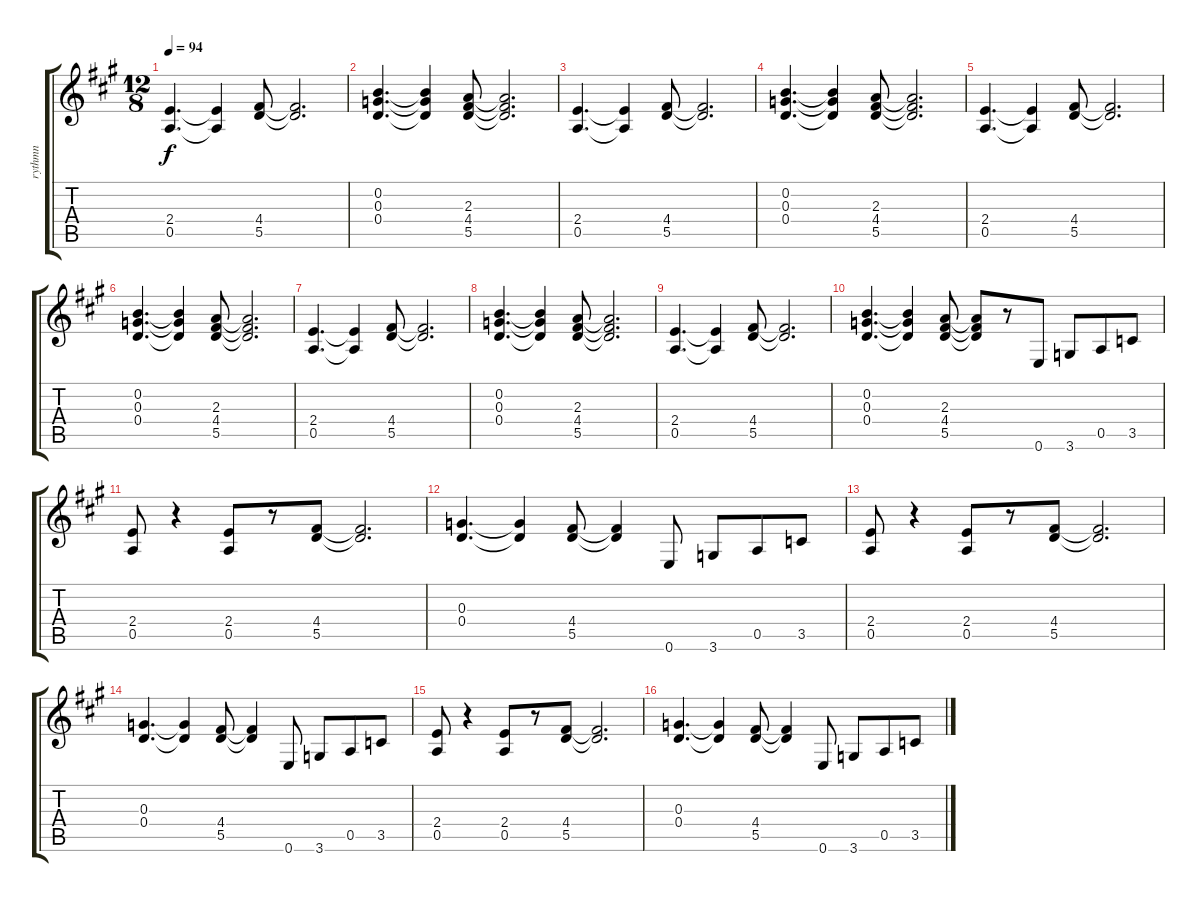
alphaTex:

\track ("rythmn" "rythmn") {instrument overdrivenguitar}
\staff {score tabs}
\tuning (E4 B3 G3 D3 A2 E2) {hide}
\ts (12 8)
\tempo 94
\clef g2
\ks a
(2.4 0.5).4{d dy f} (2.4{t} 0.5{t}).4 (4.4 5.5).8 (4.4{t} 5.5{t}).2{d} |
(0.2 0.3 0.4).4{d} (0.2{t} 0.3{t} 0.4{t}).4 (2.3 4.4 5.5).8 (2.3{t} 4.4{t} 5.5{t}).2{d} |
(2.4 0.5).4{d} (2.4{t} 0.5{t}).4 (4.4 5.5).8 (4.4{t} 5.5{t}).2{d} |
(0.2 0.3 0.4).4{d} (0.2{t} 0.3{t} 0.4{t}).4 (2.3 4.4 5.5).8 (2.3{t} 4.4{t} 5.5{t}).2{d} |
(2.4 0.5).4{d} (2.4{t} 0.5{t}).4 (4.4 5.5).8 (4.4{t} 5.5{t}).2{d} |
(0.2 0.3 0.4).4{d} (0.2{t} 0.3{t} 0.4{t}).4 (2.3 4.4 5.5).8 (2.3{t} 4.4{t} 5.5{t}).2{d} |
(2.4 0.5).4{d} (2.4{t} 0.5{t}).4 (4.4 5.5).8 (4.4{t} 5.5{t}).2{d} |
(0.2 0.3 0.4).4{d} (0.2{t} 0.3{t} 0.4{t}).4 (2.3 4.4 5.5).8 (2.3{t} 4.4{t} 5.5{t}).2{d} |
(2.4 0.5).4{d} (2.4{t} 0.5{t}).4 (4.4 5.5).8 (4.4{t} 5.5{t}).2{d} |
(0.2 0.3 0.4).4{d} (0.2{t} 0.3{t} 0.4{t}).4 (2.3 4.4 5.5).8 (2.3{t} 4.4{t} 5.5{t}).8 r.8 0.6.8 3.6.8 0.5.8 3.5.8 |
(2.4 0.5).8 r.4 (2.4 0.5).8 r.8 (4.4 5.5).8 (4.4{t} 5.5{t}).2{d} |
(0.3 0.4).4{d} (0.3{t} 0.4{t}).4 (4.4 5.5).8 (4.4{t} 5.5{t}).4 0.6.8 3.6.8 0.5.8 3.5.8 |
(2.4 0.5).8 r.4 (2.4 0.5).8 r.8 (4.4 5.5).8 (4.4{t} 5.5{t}).2{d} |
(0.3 0.4).4{d} (0.3{t} 0.4{t}).4 (4.4 5.5).8 (4.4{t} 5.5{t}).4 0.6.8 3.6.8 0.5.8 3.5.8 |
(2.4 0.5).8 r.4 (2.4 0.5).8 r.8 (4.4 5.5).8 (4.4{t} 5.5{t}).2{d} |
(0.3 0.4).4{d} (0.3{t} 0.4{t}).4 (4.4 5.5).8 (4.4{t} 5.5{t}).4 0.6.8 3.6.8 0.5.8 3.5.8
